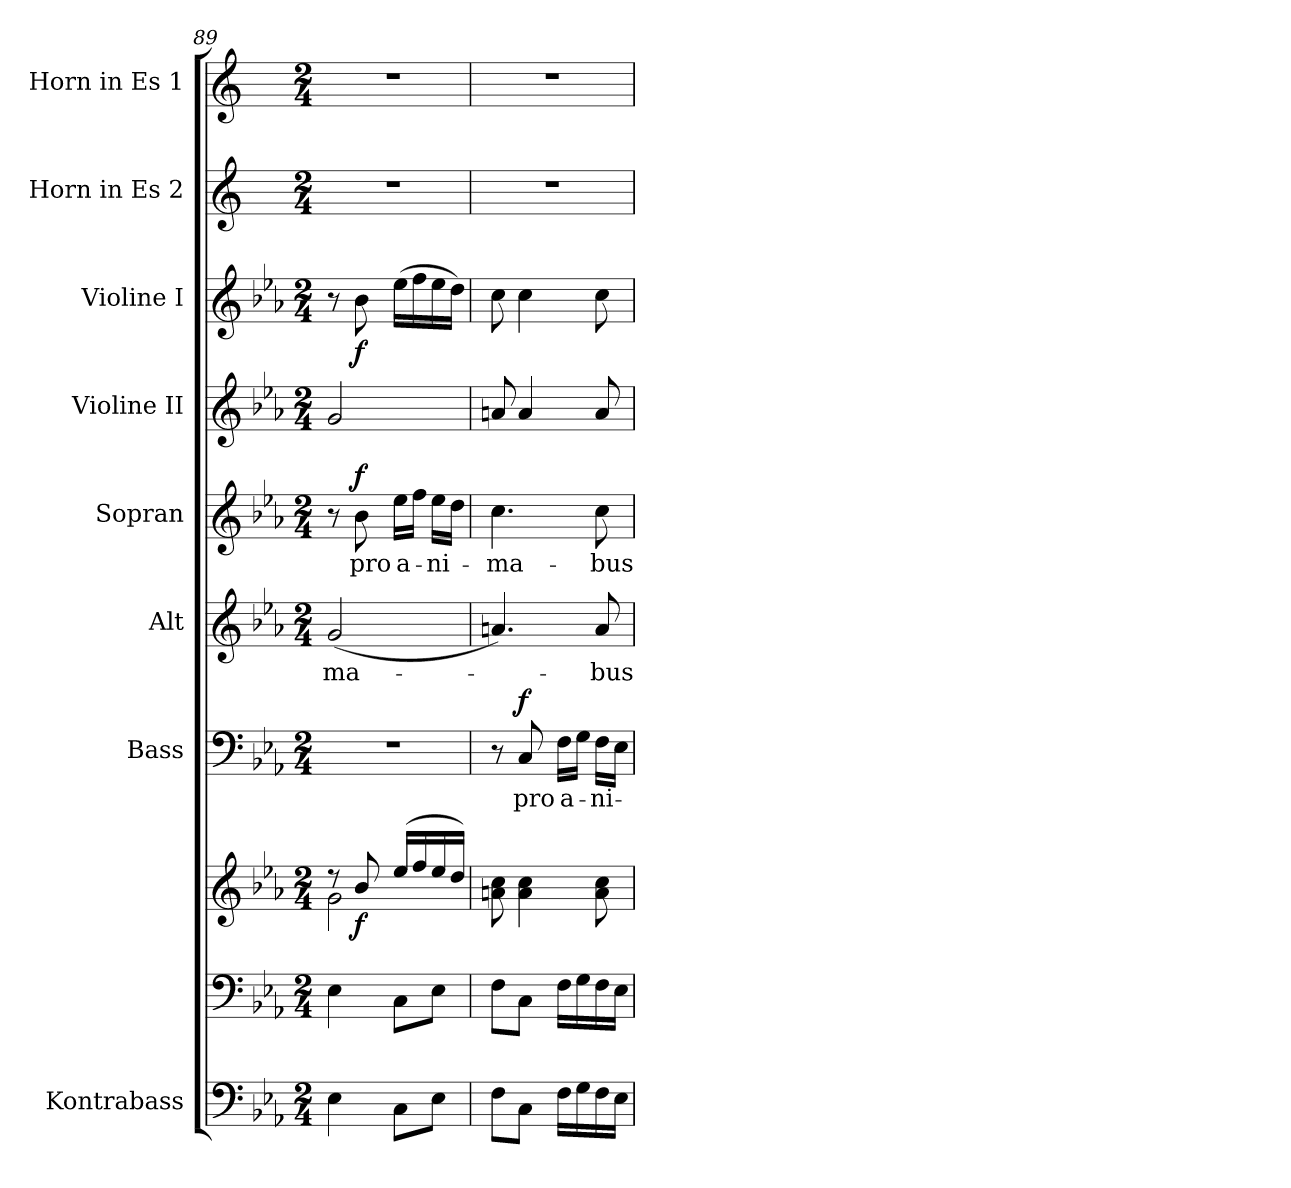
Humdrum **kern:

**kern	**kern	**kern	**dynam	**kern	**text	**dynam	**kern	**text	**kern	**text	**dynam	**kern	**kern	**dynam	**kern	**kern
*part9	*part8	*part8	*part8	*part7	*part7	*part7	*part6	*part6	*part5	*part5	*part5	*part4	*part3	*part3	*part2	*part1
*staff10	*staff9	*staff8	*staff8/9	*staff7	*staff7	*staff7	*staff6	*staff6	*staff5	*staff5	*staff5	*staff4	*staff3	*staff3	*staff2	*staff1
*I"Kontrabass	*	*	*	*I"Bass	*	*	*I"Alt	*	*I"Sopran	*	*	*I"Violine II	*I"Violine I	*	*I"Horn in Es 2	*I"Horn in Es 1
*I'Kb.	*	*	*	*I'B.	*	*	*I'A.	*	*I'S.	*	*	*I'Vl. II	*I'Vl. I	*	*	*
*clefF4	*clefF4	*clefG2	*	*clefF4	*	*	*clefG2	*	*clefG2	*	*	*clefG2	*clefG2	*	*clefG2	*clefG2
*ITrd7c12	*	*	*	*	*	*	*	*	*	*	*	*	*	*	*ITrd5c9	*ITrd5c9
*k[b-e-a-]	*k[b-e-a-]	*k[b-e-a-]	*	*k[b-e-a-]	*	*	*k[b-e-a-]	*	*k[b-e-a-]	*	*	*k[b-e-a-]	*k[b-e-a-]	*	*k[b-e-a-]	*k[b-e-a-]
*E-:	*E-:	*E-:	*	*E-:	*	*	*E-:	*	*E-:	*	*	*E-:	*E-:	*	*E-:	*E-:
*M2/4	*M2/4	*M2/4	*	*M2/4	*	*	*M2/4	*	*M2/4	*	*	*M2/4	*M2/4	*	*M2/4	*M2/4
=89	=89	=89	=89	=89	=89	=89	=89	=89	=89	=89	=89	=89	=89	=89	=89	=89
*	*	*^	*	*	*	*	*	*	*	*	*	*	*	*	*	*
!	!	!	!	!	!	!	!	!	!LO:LY:b	!	!	!	!	!	!	!	!
4EE-\	4E-\	8rdd	2g\	.	2r	.	.	(<2g/	-ma-	8r	.	.	2g/	8r	.	2r	2r
!	!	!	!	!LO:DY:b	!	!	!	!	!	!	!LO:LY:b	!LO:DY:a	!	!	!LO:DY:b	!	!
.	.	8b-/	.	f	.	.	.	.	.	8b-\	pro	f	.	8b-\	f	.	.
!	!	!	!	!	!	!	!	!	!	!	!LO:LY:b	!	!	!	!	!	!
8CC\L	8C\L	(>16ee-/LL	.	.	.	.	.	.	.	16ee-\LL	a-	.	.	(>16ee-\LL	.	.	.
.	.	16ff/	.	.	.	.	.	.	.	16ff\JJ	.	.	.	16ff\	.	.	.
!	!	!	!	!	!	!	!	!	!	!	!LO:LY:b	!	!	!	!	!	!
8EE-\J	8E-\J	16ee-/	.	.	.	.	.	.	.	16ee-\LL	-ni-	.	.	16ee-\	.	.	.
.	.	16dd/JJ)	.	.	.	.	.	.	.	16dd\JJ	.	.	.	16dd\JJ)	.	.	.
*	*	*v	*v	*	*	*	*	*	*	*	*	*	*	*	*	*	*
=90	=90	=90	=90	=90	=90	=90	=90	=90	=90	=90	=90	=90	=90	=90	=90	=90
!	!	!	!	!	!	!	!	!	!	!LO:LY:b	!	!	!	!	!	!
8FF\L	8F\L	8an\ 8cc\	.	8r	.	.	4.an/)	.	4.cc\	-ma-	.	8an/	8cc\	.	2r	2r
!	!	!	!	!	!LO:LY:b	!LO:DY:a	!	!	!	!	!	!	!	!	!	!
8CC\J	8C\J	4a\ 4cc\	.	8C/	pro	f	.	.	.	.	.	4a/	4cc\	.	.	.
!	!	!	!	!	!LO:LY:b	!	!	!	!	!	!	!	!	!	!	!
16FF\LL	16F\LL	.	.	16F\LL	a-	.	.	.	.	.	.	.	.	.	.	.
16GG\	16G\	.	.	16G\JJ	.	.	.	.	.	.	.	.	.	.	.	.
!	!	!	!	!	!LO:LY:b	!	!	!LO:LY:b	!	!LO:LY:b	!	!	!	!	!	!
16FF\	16F\	8a\ 8cc\	.	16F\LL	-ni-	.	8a/	-bus	8cc\	-bus	.	8a/	8cc\	.	.	.
16EE-\JJ	16E-\JJ	.	.	16E-\JJ	.	.	.	.	.	.	.	.	.	.	.	.
=	=	=	=	=	=	=	=	=	=	=	=	=	=	=	=	=
*-	*-	*-	*-	*-	*-	*-	*-	*-	*-	*-	*-	*-	*-	*-	*-	*-
